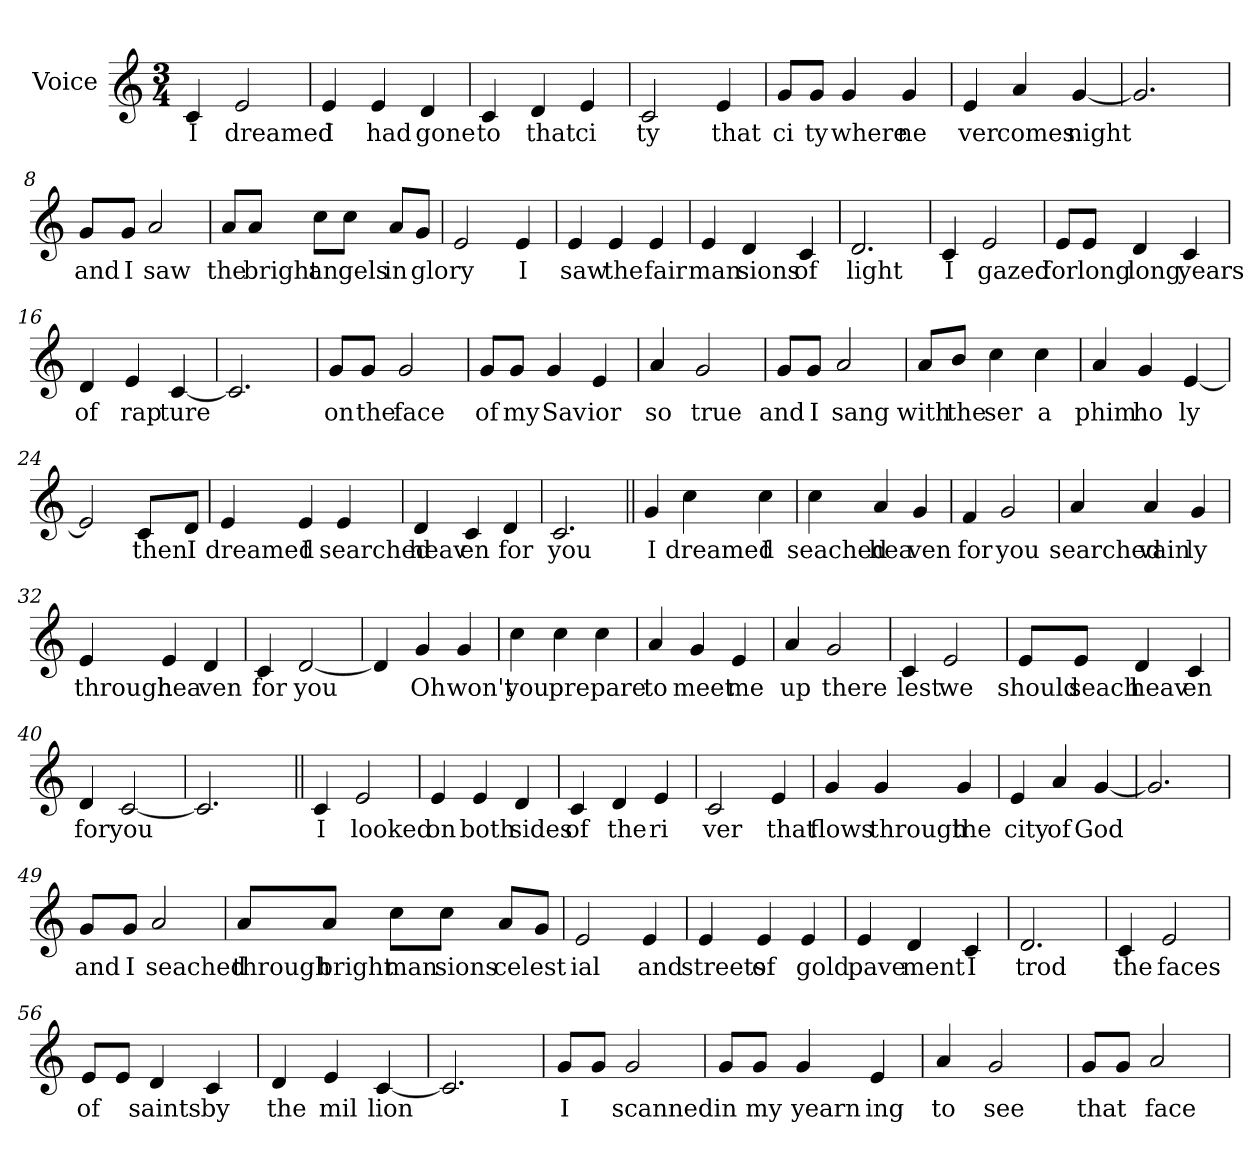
**kern	**text
*part1	*part1
*staff1	*staff1
*I"Voice	*
*I'V	*
*clefG2	*
*k[]	*
*C:	*
*M3/4	*
*MM85	*
=1	=1
!	!LO:LY:b
4c/	I
!	!LO:LY:b
2e/	dreamed
=2	=2
!	!LO:LY:b
4e/	I
!	!LO:LY:b
4e/	had
!	!LO:LY:b
4d/	gone
=3	=3
!	!LO:LY:b
4c/	to
!	!LO:LY:b
4d/	that
!	!LO:LY:b
4e/	ci
=4	=4
!	!LO:LY:b
2c/	ty
!	!LO:LY:b
4e/	that
=5	=5
!	!LO:LY:b
8g/L	ci
!	!LO:LY:b
8g/J	ty
!	!LO:LY:b
4g/	where
!	!LO:LY:b
4g/	ne
=6	=6
!	!LO:LY:b
4e/	ver
!	!LO:LY:b
4a/	comes
!	!LO:LY:b
[4g/	night
!!LO:LB:g=z
=7	=7
2.g/]	.
=8	=8
!	!LO:LY:b
8g/L	and
!	!LO:LY:b
8g/J	I
!	!LO:LY:b
2a/	saw
=9	=9
!	!LO:LY:b
8a/L	the
!	!LO:LY:b
8a/J	bright
!	!LO:LY:b
8cc\L	an
!	!LO:LY:b
8cc\J	gels
!	!LO:LY:b
8a/L	in
!	!LO:LY:b
8g/J	glo
=10	=10
!	!LO:LY:b
2e/	ry
!	!LO:LY:b
4e/	I
=11	=11
!	!LO:LY:b
4e/	saw
!	!LO:LY:b
4e/	the
!	!LO:LY:b
4e/	fair
=12	=12
!	!LO:LY:b
4e/	man
!	!LO:LY:b
4d/	sions
!	!LO:LY:b
4c/	of
=13	=13
!	!LO:LY:b
2.d/	light
!!LO:LB:g=z
=14	=14
!	!LO:LY:b
4c/	I
!	!LO:LY:b
2e/	gazed
=15	=15
!	!LO:LY:b
8e/L	for
!	!LO:LY:b
8e/J	long
!	!LO:LY:b
4d/	long
!	!LO:LY:b
4c/	years
=16	=16
!	!LO:LY:b
4d/	of
!	!LO:LY:b
4e/	rap
!	!LO:LY:b
[4c/	ture
=17	=17
2.c/]	.
=18	=18
!	!LO:LY:b
8g/L	on
!	!LO:LY:b
8g/J	the
!	!LO:LY:b
2g/	face
=19	=19
!	!LO:LY:b
8g/L	of
!	!LO:LY:b
8g/J	my
!	!LO:LY:b
4g/	Sav
!	!LO:LY:b
4e/	ior
=20	=20
!	!LO:LY:b
4a/	so
!	!LO:LY:b
2g/	true
!!LO:LB:g=z
=21	=21
!	!LO:LY:b
8g/L	and
!	!LO:LY:b
8g/J	I
!	!LO:LY:b
2a/	sang
=22	=22
!	!LO:LY:b
8a/L	with
!	!LO:LY:b
8b/J	the
!	!LO:LY:b
4cc\	ser
!	!LO:LY:b
4cc\	a
=23	=23
!	!LO:LY:b
4a/	phim
!	!LO:LY:b
4g/	ho
!	!LO:LY:b
[4e/	ly
=24	=24
2e/]	.
!	!LO:LY:b
8c/L	then
!	!LO:LY:b
8d/J	I
=25	=25
!	!LO:LY:b
4e/	dreamed
!	!LO:LY:b
4e/	I
!	!LO:LY:b
4e/	searched
=26	=26
!	!LO:LY:b
4d/	heav
!	!LO:LY:b
4c/	en
!	!LO:LY:b
4d/	for
!!LO:LB:g=z
=27	=27
!	!LO:LY:b
2.c/	you
=28||	=28||
!	!LO:LY:b
4g/	I
!	!LO:LY:b
4cc\	dreamed
!	!LO:LY:b
4cc\	I
=29	=29
!	!LO:LY:b
4cc\	seached
!	!LO:LY:b
4a/	hea
!	!LO:LY:b
4g/	ven
=30	=30
!	!LO:LY:b
4f/	for
!	!LO:LY:b
2g/	you
=31	=31
!	!LO:LY:b
4a/	searched
!	!LO:LY:b
4a/	vain
!	!LO:LY:b
4g/	ly
=32	=32
!	!LO:LY:b
4e/	through
!	!LO:LY:b
4e/	hea
!	!LO:LY:b
4d/	ven
!!LO:LB:g=z
=33	=33
!	!LO:LY:b
4c/	for
!	!LO:LY:b
[2d/	you
=34	=34
4d/]	.
!	!LO:LY:b
4g/	Oh
!	!LO:LY:b
4g/	won't
=35	=35
!	!LO:LY:b
4cc\	you
!	!LO:LY:b
4cc\	pre
!	!LO:LY:b
4cc\	pare
=36	=36
!	!LO:LY:b
4a/	to
!	!LO:LY:b
4g/	meet
!	!LO:LY:b
4e/	me
=37	=37
!	!LO:LY:b
4a/	up
!	!LO:LY:b
2g/	there
=38	=38
!	!LO:LY:b
4c/	lest
!	!LO:LY:b
2e/	we
=39	=39
!	!LO:LY:b
8e/L	should
!	!LO:LY:b
8e/J	seach
!	!LO:LY:b
4d/	heav
!	!LO:LY:b
4c/	en
!!LO:LB:g=z
=40	=40
!	!LO:LY:b
4d/	for
!	!LO:LY:b
[2c/	you
=41	=41
2.c/]	.
=42||	=42||
*MM85	*
!	!LO:LY:b
4c/	I
!	!LO:LY:b
2e/	looked
=43	=43
!	!LO:LY:b
4e/	on
!	!LO:LY:b
4e/	both
!	!LO:LY:b
4d/	sides
=44	=44
!	!LO:LY:b
4c/	of
!	!LO:LY:b
4d/	the
!	!LO:LY:b
4e/	ri
=45	=45
!	!LO:LY:b
2c/	ver
!	!LO:LY:b
4e/	that
=46	=46
!	!LO:LY:b
4g/	flows
!	!LO:LY:b
4g/	through
!	!LO:LY:b
4g/	the
!!LO:LB:g=z
=47	=47
!	!LO:LY:b
4e/	city
!	!LO:LY:b
4a/	of
!	!LO:LY:b
[4g/	God
=48	=48
2.g/]	.
=49	=49
!	!LO:LY:b
8g/L	and
!	!LO:LY:b
8g/J	I
!	!LO:LY:b
2a/	seached
=50	=50
!	!LO:LY:b
8a/L	through
!	!LO:LY:b
8a/J	bright
!	!LO:LY:b
8cc\L	man
!	!LO:LY:b
8cc\J	sions
!	!LO:LY:b
8a/L	cel
!	!LO:LY:b
8g/J	est
=51	=51
!	!LO:LY:b
2e/	ial
!	!LO:LY:b
4e/	and
=52	=52
!	!LO:LY:b
4e/	streets
!	!LO:LY:b
4e/	of
!	!LO:LY:b
4e/	gold
!!LO:PB:g=z
=53	=53
!	!LO:LY:b
4e/	pave
!	!LO:LY:b
4d/	ment
!	!LO:LY:b
4c/	I
=54	=54
!	!LO:LY:b
2.d/	trod
=55	=55
!	!LO:LY:b
4c/	the
!	!LO:LY:b
2e/	faces
=56	=56
!	!LO:LY:b
8e/L	of
8e/J	.
!	!LO:LY:b
4d/	saints
!	!LO:LY:b
4c/	by
=57	=57
!	!LO:LY:b
4d/	the
!	!LO:LY:b
4e/	mil
!	!LO:LY:b
[4c/	lion
=58	=58
2.c/]	.
=59	=59
!	!LO:LY:b
8g/L	I
8g/J	.
!	!LO:LY:b
2g/	scanned
!!LO:LB:g=z
=60	=60
!	!LO:LY:b
8g/L	in
!	!LO:LY:b
8g/J	my
!	!LO:LY:b
4g/	yearn
!	!LO:LY:b
4e/	ing
=61	=61
!	!LO:LY:b
4a/	to
!	!LO:LY:b
2g/	see
=62	=62
!	!LO:LY:b
8g/L	that
8g/J	.
!	!LO:LY:b
2a/	face
=	=
*-	*-
